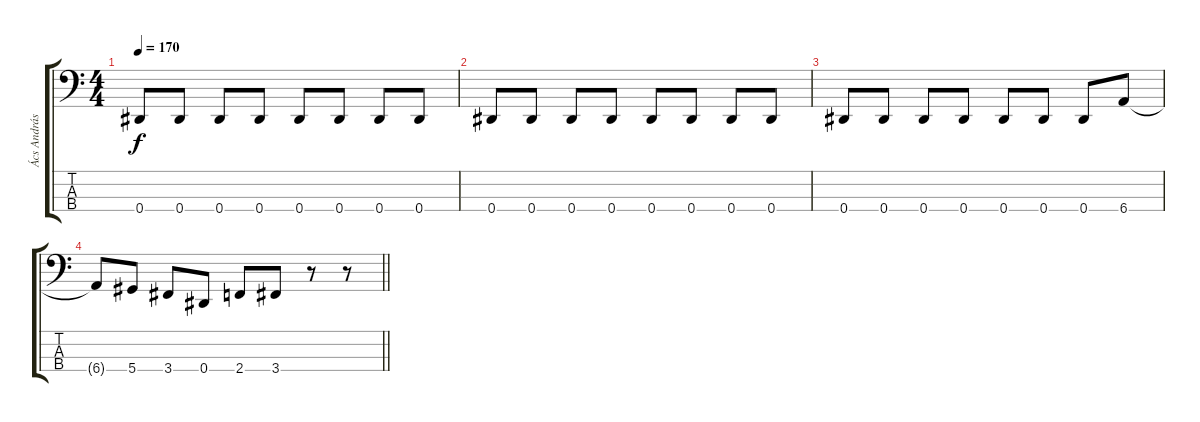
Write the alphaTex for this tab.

\track ("Ács András - Basszusgitár" "Ács András") {instrument electricbassfinger}
\staff {score tabs}
\tuning (Gb2 Db2 Ab1 Eb1) {hide}
\ts (4 4)
\tempo 170
\clef f4
\ks c
0.4.8{dy f} 0.4.8 0.4.8 0.4.8 0.4.8 0.4.8 0.4.8 0.4.8 |
0.4.8 0.4.8 0.4.8 0.4.8 0.4.8 0.4.8 0.4.8 0.4.8 |
0.4.8 0.4.8 0.4.8 0.4.8 0.4.8 0.4.8 0.4.8 6.4.8 |
\barLineRight lightlight
6.4{t}.8 5.4.8 3.4.8 0.4.8 2.4.8 3.4.8 r.8 r.8
